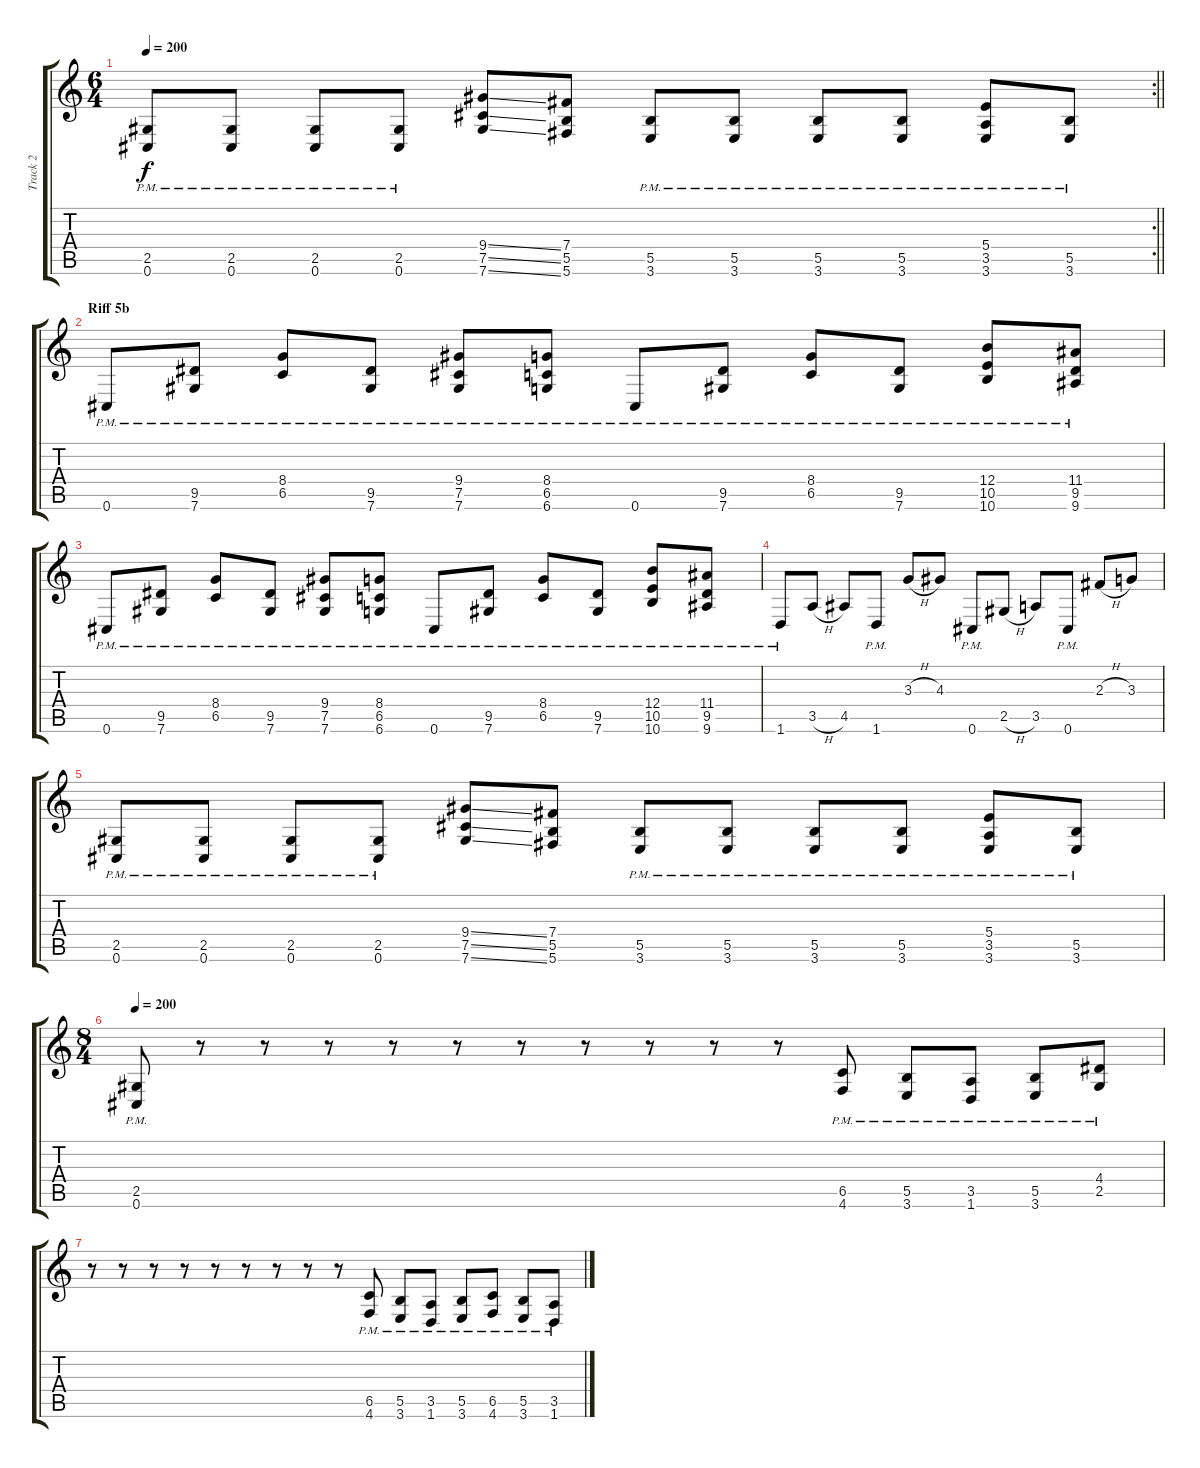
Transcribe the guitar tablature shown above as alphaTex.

\track ("Track 2" "Track 2") {instrument distortionguitar}
\staff {score tabs}
\tuning (Db4 Ab3 E3 B2 Gb2 Db2) {hide}
\rc 2
\ts (6 4)
\tempo 200
\clef g2
\barLineRight lightlight
\ks c
(2.5{pm} 0.6{pm}).8{dy f} (2.5{pm} 0.6{pm}).8 (2.5{pm} 0.6{pm}).8 (2.5{pm} 0.6{pm}).8 (9.4{ss} 7.5{ss} 7.6{ss}).8 (7.4 5.5 5.6).8 (5.5{pm} 3.6{pm}).8 (5.5{pm} 3.6{pm}).8 (5.5{pm} 3.6{pm}).8 (5.5{pm} 3.6{pm}).8 (5.4{pm} 3.5{pm} 3.6{pm}).8 (5.5{pm} 3.6{pm}).8 |
\section ("" "Riff 5b")
0.6{pm}.8 (9.5{pm} 7.6{pm}).8 (8.4{pm} 6.5{pm}).8 (9.5{pm} 7.6{pm}).8 (9.4{pm} 7.5{pm} 7.6{pm}).8 (8.4{pm} 6.5{pm} 6.6{pm}).8 0.6{pm}.8 (9.5{pm} 7.6{pm}).8 (8.4{pm} 6.5{pm}).8 (9.5{pm} 7.6{pm}).8 (12.4{pm} 10.5{pm} 10.6{pm}).8 (11.4{pm} 9.5{pm} 9.6{pm}).8 |
0.6{pm}.8 (9.5{pm} 7.6{pm}).8 (8.4{pm} 6.5{pm}).8 (9.5{pm} 7.6{pm}).8 (9.4{pm} 7.5{pm} 7.6{pm}).8 (8.4{pm} 6.5{pm} 6.6{pm}).8 0.6{pm}.8 (9.5{pm} 7.6{pm}).8 (8.4{pm} 6.5{pm}).8 (9.5{pm} 7.6{pm}).8 (12.4{pm} 10.5{pm} 10.6{pm}).8 (11.4{pm} 9.5{pm} 9.6{pm}).8 |
1.6{pm}.8 3.5{h}.8 4.5.8 1.6{pm}.8 3.3{h}.8 4.3.8 0.6{pm}.8 2.5{h}.8 3.5.8 0.6{pm}.8 2.3{h}.8 3.3.8 |
(2.5{pm} 0.6{pm}).8 (2.5{pm} 0.6{pm}).8 (2.5{pm} 0.6{pm}).8 (2.5{pm} 0.6{pm}).8 (9.4{ss} 7.5{ss} 7.6{ss}).8 (7.4 5.5 5.6).8 (5.5{pm} 3.6{pm}).8 (5.5{pm} 3.6{pm}).8 (5.5{pm} 3.6{pm}).8 (5.5{pm} 3.6{pm}).8 (5.4{pm} 3.5{pm} 3.6{pm}).8 (5.5{pm} 3.6{pm}).8 |
\ts (8 4)
\tempo 200
(2.5 0.6{pm}).8 r.8 r.8 r.8 r.8 r.8 r.8 r.8 r.8 r.8 r.8 (6.5{pm} 4.6{pm}).8 (5.5{pm} 3.6{pm}).8 (3.5{pm} 1.6{pm}).8 (5.5{pm} 3.6{pm}).8 (4.4{pm} 2.5{pm}).8 |
r.8 r.8 r.8 r.8 r.8 r.8 r.8 r.8 r.8 (6.5{pm} 4.6{pm}).8 (5.5{pm} 3.6{pm}).8 (3.5{pm} 1.6{pm}).8 (5.5{pm} 3.6{pm}).8 (6.5{pm} 4.6{pm}).8 (5.5{pm} 3.6{pm}).8 (3.5{pm} 1.6{pm}).8
